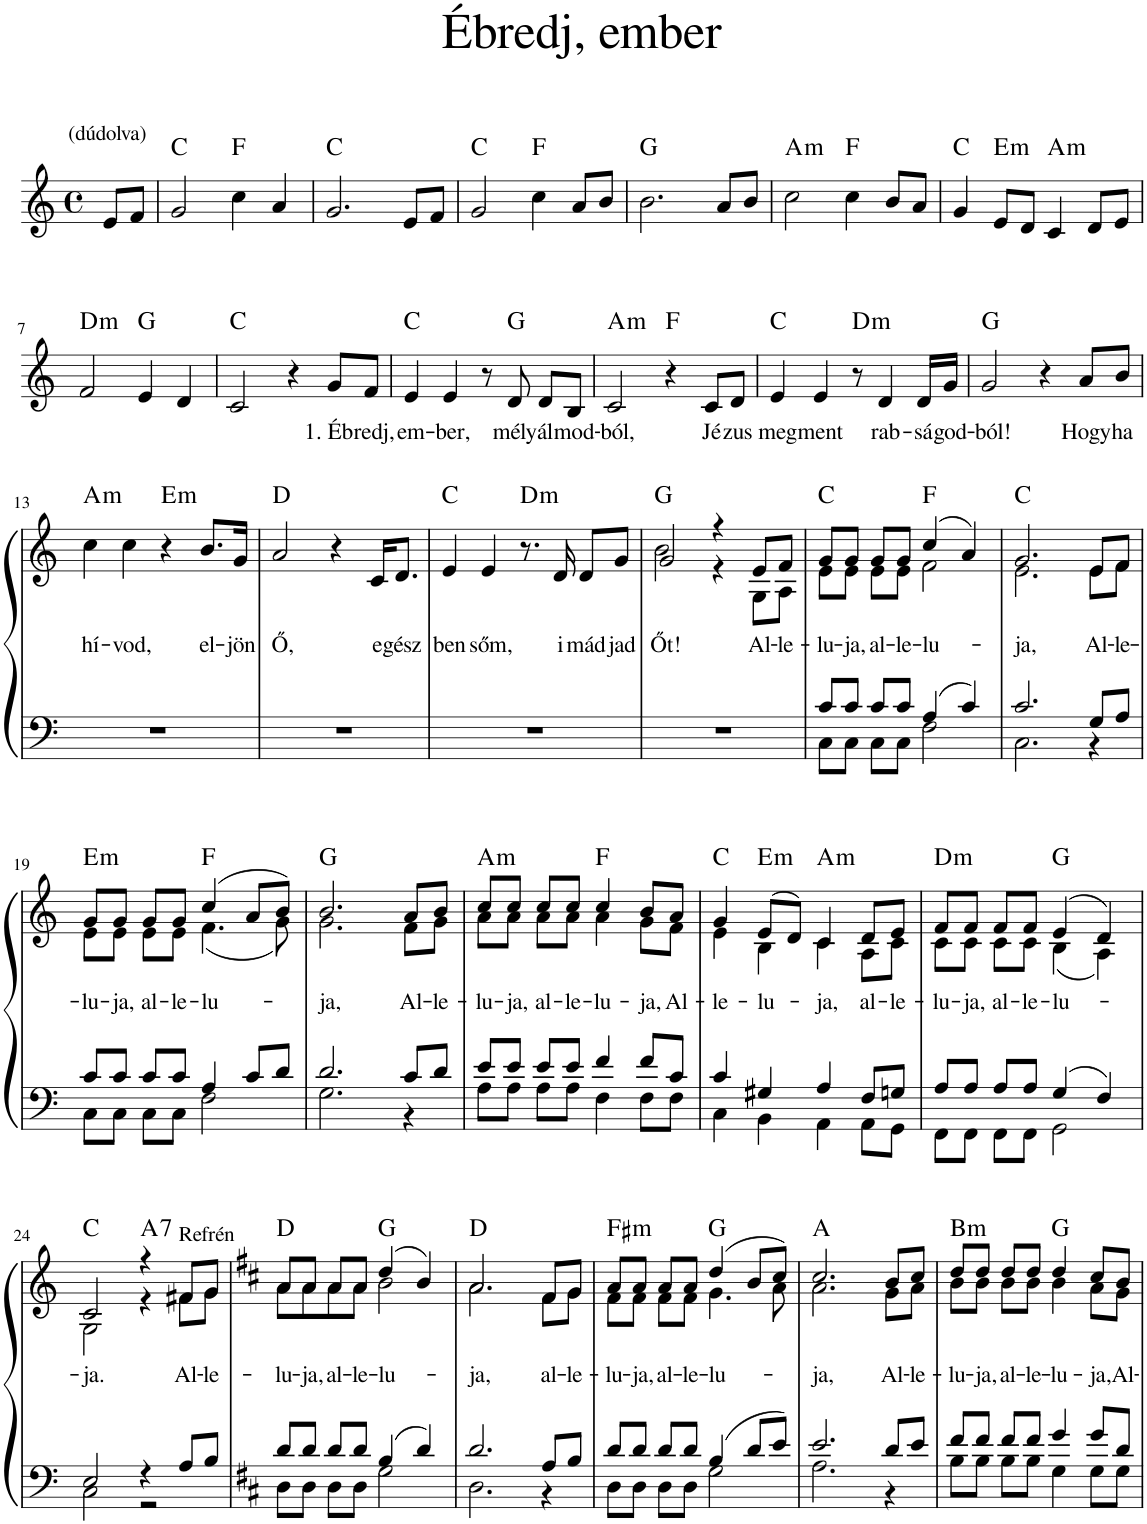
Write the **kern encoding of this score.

**kern	**kern	**text	**harte
*part1	*part1	*part1	*part1
*staff2	*staff1	*staff1	*
*I"Piano	*	*	*
*I'Pno.	*	*	*
*stria5	*	*	*
*clefF4	*clefG2	*	*
*k[]	*k[]	*	*
*M4/4	*M4/4	*	*
*met(c)	*met(c)	*	*
=	=	=	=
!	!LO:TX:a:t=(dúdolva)	!	!
4r	8e/L	.	.
.	8f/J	.	.
=1	=1	=1	=1
1r	2g/	.	C:maj
.	4cc\	.	F:maj
.	4a/	.	.
=2	=2	=2	=2
1r	2.g/	.	C:maj
.	8e/L	.	.
.	8f/J	.	.
=3	=3	=3	=3
1r	2g/	.	C:maj
.	4cc\	.	F:maj
.	8a/L	.	.
.	8b/J	.	.
=4	=4	=4	=4
1r	2.b\	.	G:maj
.	8a/L	.	.
.	8b/J	.	.
=5	=5	=5	=5
!	!	!	!LO:H:kt=m
1r	2cc\	.	A:min
.	4cc\	.	F:maj
.	8b/L	.	.
.	8a/J	.	.
=6	=6	=6	=6
1r	4g/	.	C:maj
!	!	!	!LO:H:kt=m
.	8e/L	.	E:min
.	8d/J	.	.
!	!	!	!LO:H:kt=m
.	4c/	.	A:min
.	8d/L	.	.
.	8e/J	.	.
!!LO:LB:g=z
=7	=7	=7	=7
!	!	!	!LO:H:kt=m
1r	2f/	.	D:min
.	4e/	.	G:maj
.	4d/	.	.
=8	=8	=8	=8
1r	2c/	.	C:maj
.	4r	.	.
!	!	!LO:LY:b	!
.	8g/L	1. Éb-	.
!	!	!LO:LY:b	!
.	8f/J	-redj,	.
=9	=9	=9	=9
!	!	!LO:LY:b	!
1r	4e/	em-	C:maj
!	!	!LO:LY:b	!
.	4e/	-ber,	.
.	8r	.	.
!	!	!LO:LY:b	!
.	8d/	mély	G:maj
!	!	!LO:LY:b	!
.	8d/L	ál-	.
!	!	!LO:LY:b	!
.	8B/J	-mod-	.
=10	=10	=10	=10
!	!	!LO:LY:b	!LO:H:kt=m
1r	2c/	-ból,	A:min
.	4r	.	F:maj
!	!	!LO:LY:b	!
.	8c/L	Jé-	.
!	!	!LO:LY:b	!
.	8d/J	-zus	.
=11	=11	=11	=11
!	!	!LO:LY:b	!
1r	4e/	meg-	C:maj
!	!	!LO:LY:b	!
.	4e/	-ment	.
!	!	!	!LO:H:kt=m
.	8r	.	D:min
!	!	!LO:LY:b	!
.	4d/	rab-	.
!	!	!LO:LY:b	!
.	16d/LL	-sá-	.
!	!	!LO:LY:b	!
.	16g/JJ	-god-	.
=12	=12	=12	=12
!	!	!LO:LY:b	!
1r	2g/	-ból!	G:maj
.	4r	.	.
!	!	!LO:LY:b	!
.	8a/L	Hogy-	.
!	!	!LO:LY:b	!
.	8b/J	-ha	.
!!LO:LB:g=z
=13	=13	=13	=13
!	!	!LO:LY:b	!LO:H:kt=m
1r	4cc\	hí-	A:min
!	!	!LO:LY:b	!
.	4cc\	-vod,	.
!	!	!	!LO:H:kt=m
.	4r	.	E:min
!	!	!LO:LY:b	!
.	8.b/L	el-	.
!	!	!LO:LY:b	!
.	16g/Jk	-jön	.
=14	=14	=14	=14
!	!	!LO:LY:b	!
1r	2a/	Ő,	D:maj
.	4r	.	.
!	!	!LO:LY:b	!
.	16c/KL	e-	.
!	!	!LO:LY:b	!
.	8.d/J	-gész	.
=15	=15	=15	=15
!	!	!LO:LY:b	!
1r	4e/	ben-	C:maj
!	!	!LO:LY:b	!
.	4e/	-sőm,	.
!	!	!	!LO:H:kt=m
.	8.r	.	D:min
!	!	!LO:LY:b	!
.	16d/	i-	.
!	!	!LO:LY:b	!
.	8d/L	-mád-	.
!	!	!LO:LY:b	!
.	8g/J	-jad	.
=16	=16	=16	=16
!	!	!LO:LY:b	!
*	*^	*	*
1r	2g/	2b\	Őt!	G:maj
.	4r	4r	.	.
!	!	!	!LO:LY:b	!
.	8e/L	8G\L	Al-	.
!	!	!	!LO:LY:b	!
.	8f/J	8A\J	-le-	.
=17	=17	=17	=17	=17
*^	*	*	*	*
!	!	!	!	!LO:LY:b	!
8c/L	8C\L	8g/L	8e\L	-lu-	C:maj
!	!	!	!	!LO:LY:b	!
8c/J	8C\J	8g/J	8e\J	-ja,	.
!	!	!	!	!LO:LY:b	!
8c/L	8C\L	8g/L	8e\L	al-	.
!	!	!	!	!LO:LY:b	!
8c/J	8C\J	8g/J	8e\J	-le-	.
!	!	!	!	!LO:LY:b	!
4A/	2F\	(4cc/	2f\	-lu-	F:maj
4c/	.	4a/)	.	.	.
=18	=18	=18	=18	=18	=18
!	!	!	!	!LO:LY:b	!
2.c/	2.C\	2.g/	2.e\	-ja,	C:maj
!	!	!	!	!LO:LY:b	!
8G/L	4r	8e/L	8e\L	Al-	.
!	!	!	!	!LO:LY:b	!
8A/J	.	8f/J	8f\J	-le-	.
!!LO:LB:g=z	!!
=19	=19	=19	=19	=19	=19
!	!	!	!	!LO:LY:b	!LO:H:kt=m
8c/L	8C\L	8g/L	8e\L	-lu-	E:min
!	!	!	!	!LO:LY:b	!
8c/J	8C\J	8g/J	8e\J	-ja,	.
!	!	!	!	!LO:LY:b	!
8c/L	8C\L	8g/L	8e\L	al-	.
!	!	!	!	!LO:LY:b	!
8c/J	8C\J	8g/J	8e\J	-le-	.
!	!	!	!	!LO:LY:b	!
4A/	2F\	(4cc/	(4.f\	-lu-	F:maj
8c/L	.	8a/L	.	.	.
8d/J	.	8b/J)	8g\)	.	.
=20	=20	=20	=20	=20	=20
!	!	!	!	!LO:LY:b	!
2.d/	2.G\	2.b/	2.g\	-ja,	G:maj
!	!	!	!	!LO:LY:b	!
8c/L	4r	8a/L	8f\L	Al-	.
!	!	!	!	!LO:LY:b	!
8d/J	.	8b/J	8g\J	-le-	.
=21	=21	=21	=21	=21	=21
!	!	!	!	!LO:LY:b	!LO:H:kt=m
8e/L	8A\L	8cc/L	8a\L	-lu-	A:min
!	!	!	!	!LO:LY:b	!
8e/J	8A\J	8cc/J	8a\J	-ja,	.
!	!	!	!	!LO:LY:b	!
8e/L	8A\L	8cc/L	8a\L	al-	.
!	!	!	!	!LO:LY:b	!
8e/J	8A\J	8cc/J	8a\J	-le-	.
!	!	!	!	!LO:LY:b	!
4f/	4F\	4cc/	4a\	-lu-	F:maj
!	!	!	!	!LO:LY:b	!
8f/L	8F\L	8b/L	8g\L	-ja,	.
!	!	!	!	!LO:LY:b	!
8c/J	8F\J	8a/J	8f\J	Al-	.
=22	=22	=22	=22	=22	=22
!	!	!	!	!LO:LY:b	!
4c/	4C\	4g/	4e\	-le-	C:maj
!	!	!	!	!LO:LY:b	!LO:H:kt=m
4G#X/	4BB\	(8e/L	4B\	-lu-	E:min
.	.	8d/J)	.	.	.
!	!	!	!	!LO:LY:b	!LO:H:kt=m
4A/	4AA\	4c/	4c\	-ja,	A:min
!	!	!	!	!LO:LY:b	!
8F/L	8AA\L	8d/L	8A\L	al-	.
!	!	!	!	!LO:LY:b	!
8Gn/J	8GG\J	8e/J	8c\J	-le-	.
=23	=23	=23	=23	=23	=23
!	!	!	!	!LO:LY:b	!LO:H:kt=m
8A/L	8FF\L	8f/L	8c\L	-lu-	D:min
!	!	!	!	!LO:LY:b	!
8A/J	8FF\J	8f/J	8c\J	-ja,	.
!	!	!	!	!LO:LY:b	!
8A/L	8FF\L	8f/L	8c\L	al-	.
!	!	!	!	!LO:LY:b	!
8A/J	8FF\J	8f/J	8c\J	-le-	.
!	!	!	!	!LO:LY:b	!
4G/	2GG\	(4e/	(4B\	-lu-	G:maj
4F/	.	4d/)	4A\)	.	.
!!LO:LB:g=z	!!
=24	=24	=24	=24	=24	=24
!	!	!	!	!LO:LY:b	!
2E/	2C\	2c/	2G\	-ja.	C:maj
!	!	!	!	!	!LO:H:kt=7
4r	2r	4r	4r	.	A:7
!	!	!LO:TX:a:t=Refrén	!	!	!
!	!	!	!	!LO:LY:b	!
8A/L	.	8f#X/L	8f#\L	Al-	.
!	!	!	!	!LO:LY:b	!
8B/J	.	8g/J	8g\J	-le-	.
=25	=25	=25	=25	=25	=25
*k[f#c#]	*	*k[f#c#]	*	*	*
!	!	!	!	!LO:LY:b	!
8d/L	8D\L	8a/L	8a\L	-lu-	D:maj
!	!	!	!	!LO:LY:b	!
8d/J	8D\J	8a/J	8a\	-ja,	.
!	!	!	!	!LO:LY:b	!
8d/L	8D\L	8a/L	8a\	al-	.
!	!	!	!	!LO:LY:b	!
8d/J	8D\J	8a/J	8a\J	-le-	.
!	!	!	!	!LO:LY:b	!
4B/	2G\	(4dd/	2b\	-lu-	G:maj
4d/	.	4b/)	.	.	.
=26	=26	=26	=26	=26	=26
!	!	!	!	!LO:LY:b	!
2.d/	2.D\	2.a/	2.a\	-ja,	D:maj
!	!	!	!	!LO:LY:b	!
8A/L	4r	8f#/L	8f#\L	al-	.
!	!	!	!	!LO:LY:b	!
8B/J	.	8g/J	8g\J	-le-	.
=27	=27	=27	=27	=27	=27
!	!	!	!	!LO:LY:b	!LO:H:kt=m
8d/L	8D\L	8a/L	8f#\L	-lu-	F#:min
!	!	!	!	!LO:LY:b	!
8d/J	8D\J	8a/J	8f#\J	-ja,	.
!	!	!	!	!LO:LY:b	!
8d/L	8D\L	8a/L	8f#\L	al-	.
!	!	!	!	!LO:LY:b	!
8d/J	8D\J	8a/J	8f#\J	-le-	.
!	!	!	!	!LO:LY:b	!
4B/	2G\	(4dd/	4.g\	-lu-	G:maj
8d/L	.	8b/L	.	.	.
8e/J	.	8cc#/J)	8a\	.	.
=28	=28	=28	=28	=28	=28
!	!	!	!	!LO:LY:b	!
2.e/	2.A\	2.cc#/	2.a\	-ja,	A:maj
!	!	!	!	!LO:LY:b	!
8d/L	4r	8b/L	8g\L	Al-	.
!	!	!	!	!LO:LY:b	!
8e/J	.	8cc#/J	8a\J	-le-	.
=29	=29	=29	=29	=29	=29
!	!	!	!	!LO:LY:b	!LO:H:kt=m
8f#/L	8B\L	8dd/L	8b\L	-lu-	B:min
!	!	!	!	!LO:LY:b	!
8f#/J	8B\J	8dd/J	8b\J	-ja,	.
!	!	!	!	!LO:LY:b	!
8f#/L	8B\L	8dd/L	8b\L	al-	.
!	!	!	!	!LO:LY:b	!
8f#/J	8B\J	8dd/J	8b\J	-le-	.
!	!	!	!	!LO:LY:b	!
4g/	4G\	4dd/	4b\	-lu-	G:maj
!	!	!	!	!LO:LY:b	!
8g/L	8G\L	8cc#/L	8a\L	-ja,	.
!	!	!	!	!LO:LY:b	!
8d/J	8G\J	8b/J	8g\J	Al-	.
*v	*v	*	*	*	*
*	*v	*v	*	*
=	=	=	=
*-	*-	*-	*-
